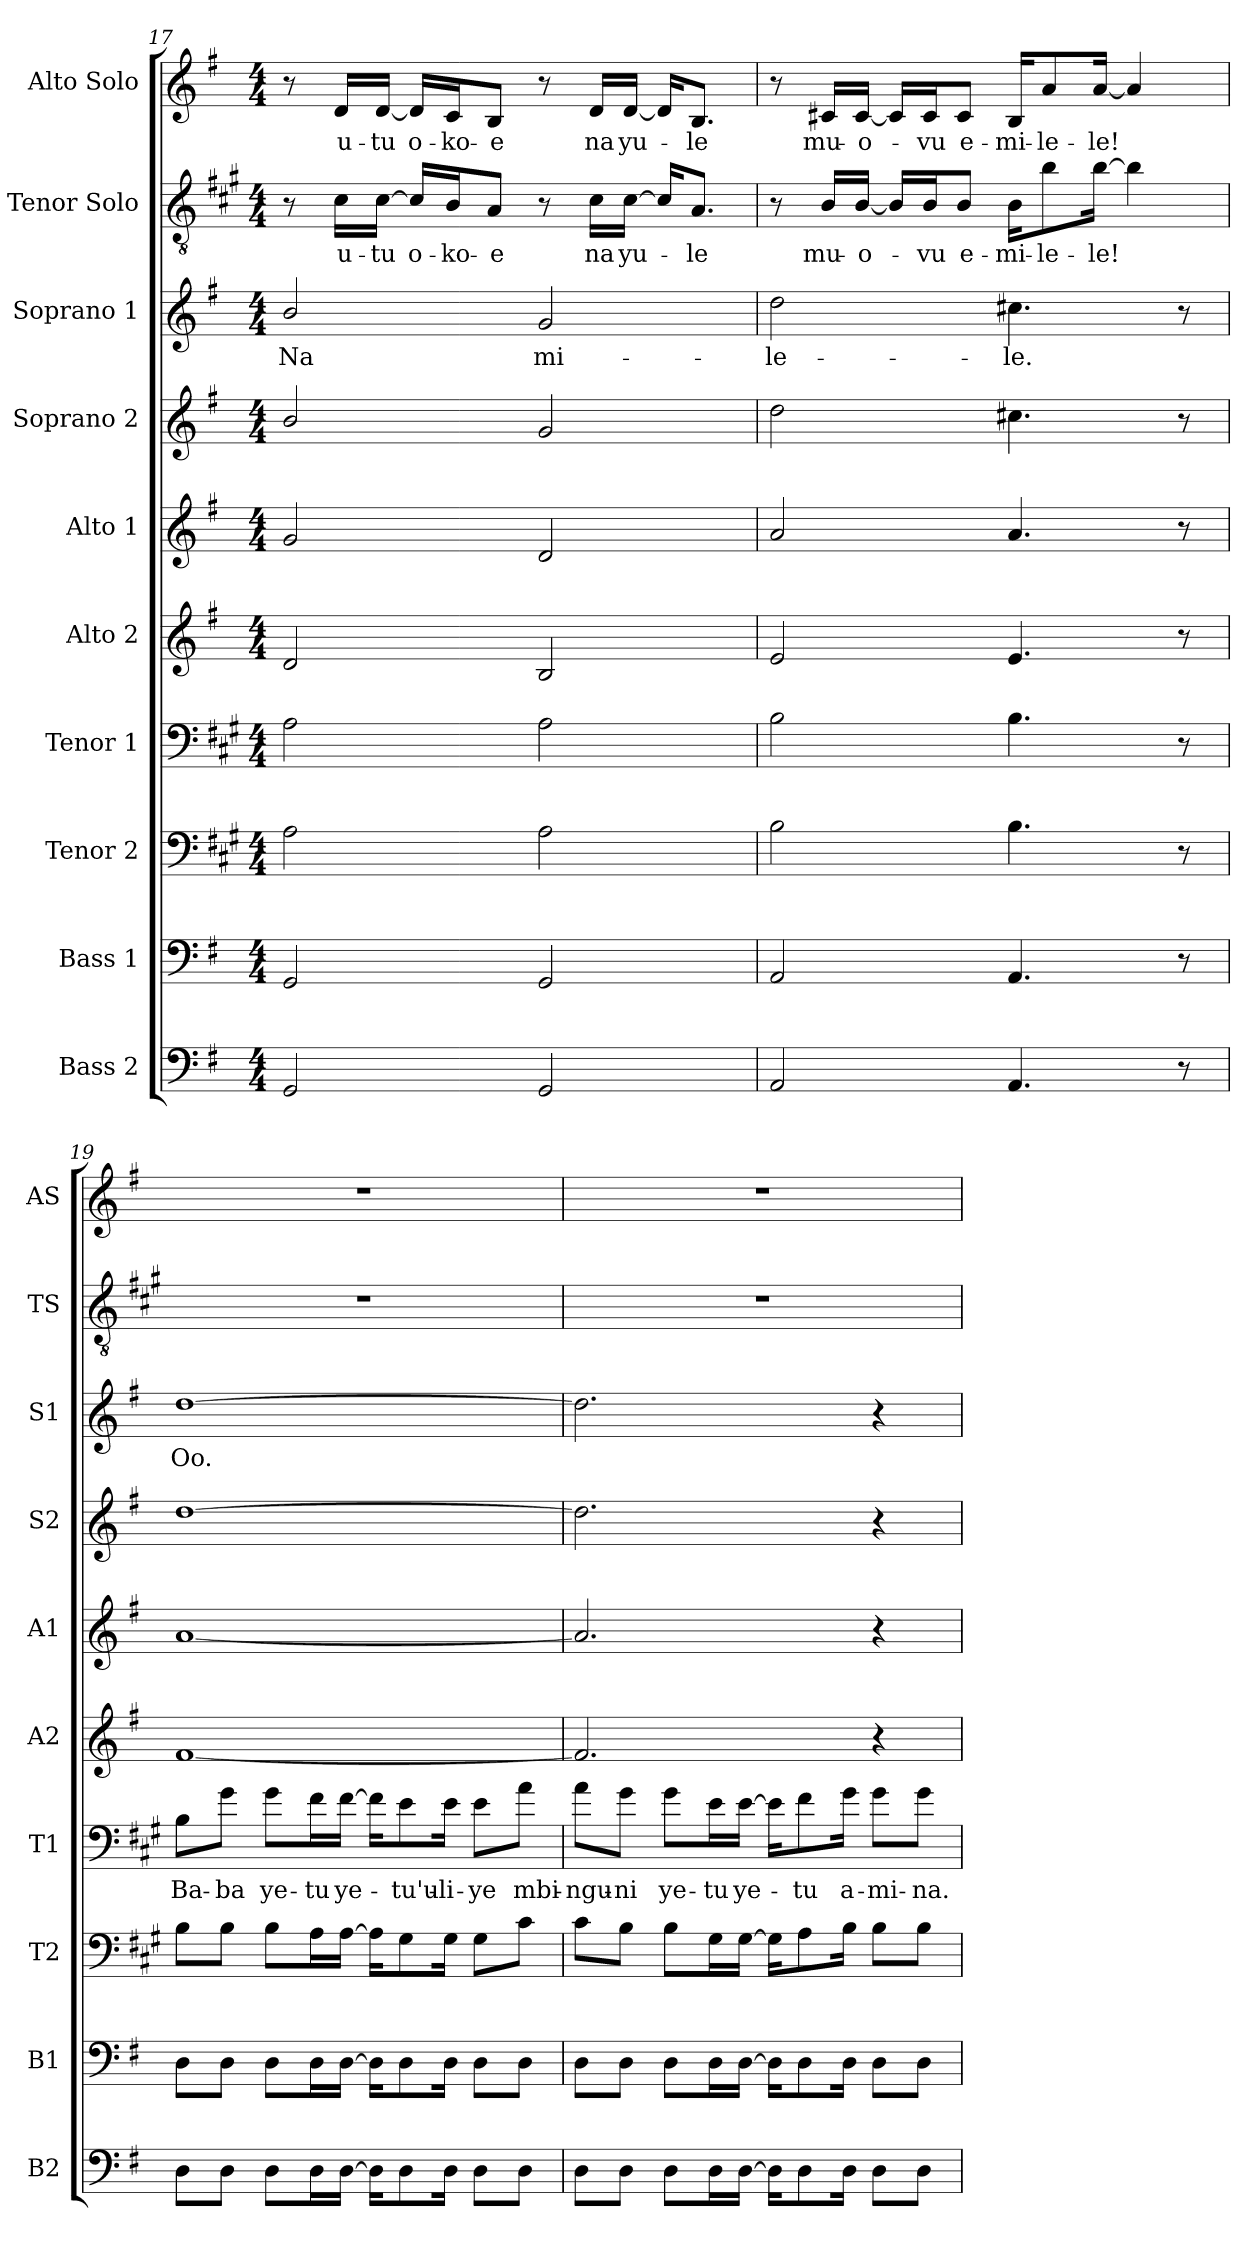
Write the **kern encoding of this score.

**kern	**kern	**kern	**kern	**text	**kern	**kern	**kern	**kern	**text	**kern	**text	**kern	**text
*part10	*part9	*part8	*part7	*part7	*part6	*part5	*part4	*part3	*part3	*part2	*part2	*part1	*part1
*staff10	*staff9	*staff8	*staff7	*staff7	*staff6	*staff5	*staff4	*staff3	*staff3	*staff2	*staff2	*staff1	*staff1
*I"Bass 2	*I"Bass 1	*I"Tenor 2	*I"Tenor 1	*	*I"Alto 2	*I"Alto 1	*I"Soprano 2	*I"Soprano 1	*	*I"Tenor Solo	*	*I"Alto Solo	*
*I'B2	*I'B1	*I'T2	*I'T1	*	*I'A2	*I'A1	*I'S2	*I'S1	*	*I'TS	*	*I'AS	*
!!LO:PB:g=z
*clefF4	*clefF4	*clefF4	*clefF4	*	*clefG2	*clefG2	*clefG2	*clefG2	*	*clefGv2	*	*clefG2	*
*	*	*ITrd1c2	*ITrd1c2	*	*	*	*	*	*	*ITrd1c2	*	*	*
*k[f#]	*k[f#]	*k[f#]	*k[f#]	*	*k[f#]	*k[f#]	*k[f#]	*k[f#]	*	*k[f#]	*	*k[f#]	*
*M4/4	*M4/4	*M4/4	*M4/4	*	*M4/4	*M4/4	*M4/4	*M4/4	*	*M4/4	*	*M4/4	*
=17	=17	=17	=17	=17	=17	=17	=17	=17	=17	=17	=17	=17	=17
!	!	!	!	!	!	!	!	!	!LO:LY:b	!	!	!	!
2GG/	2GG/	2G\	2G\	.	2d/	2g/	2b/	2b/	Na	8r	.	8r	.
!	!	!	!	!	!	!	!	!	!	!	!LO:LY:b	!	!LO:LY:b
.	.	.	.	.	.	.	.	.	.	16B\LL	u-	16d/LL	u-
!	!	!	!	!	!	!	!	!	!	!	!LO:LY:b	!	!LO:LY:b
.	.	.	.	.	.	.	.	.	.	[16B\JJ	-tu	[16d/JJ	-tu
!	!	!	!	!	!	!	!	!	!	!	!LO:LY:b	!	!LO:LY:b
.	.	.	.	.	.	.	.	.	.	16B/LL]	o-	16d/LL]	o-
!	!	!	!	!	!	!	!	!	!	!	!LO:LY:b	!	!LO:LY:b
.	.	.	.	.	.	.	.	.	.	16A/J	-ko-	16c/J	-ko-
!	!	!	!	!	!	!	!	!	!	!	!LO:LY:b	!	!LO:LY:b
.	.	.	.	.	.	.	.	.	.	8G/J	-e	8B/J	-e
!	!	!	!	!	!	!	!	!	!LO:LY:b	!	!	!	!
2GG/	2GG/	2G\	2G\	.	2B/	2d/	2g/	2g/	mi-	8r	.	8r	.
!	!	!	!	!	!	!	!	!	!	!	!LO:LY:b	!	!LO:LY:b
.	.	.	.	.	.	.	.	.	.	16B\LL	na	16d/LL	na
!	!	!	!	!	!	!	!	!	!	!	!LO:LY:b	!	!LO:LY:b
.	.	.	.	.	.	.	.	.	.	[16B\JJ	yu-	[16d/JJ	yu-
.	.	.	.	.	.	.	.	.	.	16B/KL]	.	16d/KL]	.
!	!	!	!	!	!	!	!	!	!	!	!LO:LY:b	!	!LO:LY:b
.	.	.	.	.	.	.	.	.	.	8.G/J	-le	8.B/J	-le
=18	=18	=18	=18	=18	=18	=18	=18	=18	=18	=18	=18	=18	=18
!	!	!	!	!	!	!	!	!	!LO:LY:b	!	!	!	!
2AA/	2AA/	2A\	2A\	.	2e/	2a/	2dd\	2dd\	-le-	8r	.	8r	.
!	!	!	!	!	!	!	!	!	!	!	!LO:LY:b	!	!LO:LY:b
.	.	.	.	.	.	.	.	.	.	16A/LL	mu-	16c#X/LL	mu-
!	!	!	!	!	!	!	!	!	!	!	!LO:LY:b	!	!LO:LY:b
.	.	.	.	.	.	.	.	.	.	[16A/JJ	-o-	[16c#/JJ	-o-
.	.	.	.	.	.	.	.	.	.	16A/LL]	.	16c#/LL]	.
!	!	!	!	!	!	!	!	!	!	!	!LO:LY:b	!	!LO:LY:b
.	.	.	.	.	.	.	.	.	.	16A/J	-vu	16c#/J	-vu
!	!	!	!	!	!	!	!	!	!	!	!LO:LY:b	!	!LO:LY:b
.	.	.	.	.	.	.	.	.	.	8A/J	e-	8c#/J	e-
!	!	!	!	!	!	!	!	!	!LO:LY:b	!	!LO:LY:b	!	!LO:LY:b
4.AA/	4.AA/	4.A\	4.A\	.	4.e/	4.a/	4.cc#X\	4.cc#X\	-le.	16A\KL	-mi-	16B/KL	-mi-
!	!	!	!	!	!	!	!	!	!	!	!LO:LY:b	!	!LO:LY:b
.	.	.	.	.	.	.	.	.	.	8a\	-le-	8a/	-le-
!	!	!	!	!	!	!	!	!	!	!	!LO:LY:b	!	!LO:LY:b
.	.	.	.	.	.	.	.	.	.	[16a\Jk	-le!	[16a/Jk	-le!
.	.	.	.	.	.	.	.	.	.	4a\]	.	4a/]	.
8r	8r	8r	8r	.	8r	8r	8r	8r	.	.	.	.	.
!!LO:PB:g=z
=19	=19	=19	=19	=19	=19	=19	=19	=19	=19	=19	=19	=19	=19
!	!	!	!	!LO:LY:b	!	!	!	!	!LO:LY:b	!	!	!	!
8D\L	8D\L	8A\L	8A\L	Ba-	[1f#	[1a	[1dd	[1dd	Oo.	1r	.	1r	.
!	!	!	!	!LO:LY:b	!	!	!	!	!	!	!	!	!
8D\J	8D\J	8A\J	8f#\J	-ba	.	.	.	.	.	.	.	.	.
!	!	!	!	!LO:LY:b	!	!	!	!	!	!	!	!	!
8D\L	8D\L	8A\L	8f#\L	ye-	.	.	.	.	.	.	.	.	.
!	!	!	!	!LO:LY:b	!	!	!	!	!	!	!	!	!
16D\L	16D\L	16G\L	16e\L	-tu	.	.	.	.	.	.	.	.	.
!	!	!	!	!LO:LY:b	!	!	!	!	!	!	!	!	!
[16D\JJ	[16D\JJ	[16G\JJ	[16e\JJ	ye-	.	.	.	.	.	.	.	.	.
16D\KL]	16D\KL]	16G\KL]	16e\KL]	.	.	.	.	.	.	.	.	.	.
!	!	!	!	!LO:LY:b	!	!	!	!	!	!	!	!	!
8D\	8D\	8F#\	8d\	-tu'u-	.	.	.	.	.	.	.	.	.
!	!	!	!	!LO:LY:b	!	!	!	!	!	!	!	!	!
16D\Jk	16D\Jk	16F#\Jk	16d\Jk	-li-	.	.	.	.	.	.	.	.	.
!	!	!	!	!LO:LY:b	!	!	!	!	!	!	!	!	!
8D\L	8D\L	8F#\L	8d\L	-ye	.	.	.	.	.	.	.	.	.
!	!	!	!	!LO:LY:b	!	!	!	!	!	!	!	!	!
8D\J	8D\J	8B\J	8g\J	mbi-	.	.	.	.	.	.	.	.	.
=20	=20	=20	=20	=20	=20	=20	=20	=20	=20	=20	=20	=20	=20
!	!	!	!	!LO:LY:b	!	!	!	!	!	!	!	!	!
8D\L	8D\L	8B\L	8g\L	-ngu-	2.f#/]	2.a/]	2.dd\]	2.dd\]	.	1r	.	1r	.
!	!	!	!	!LO:LY:b	!	!	!	!	!	!	!	!	!
8D\J	8D\J	8A\J	8f#\J	-ni	.	.	.	.	.	.	.	.	.
!	!	!	!	!LO:LY:b	!	!	!	!	!	!	!	!	!
8D\L	8D\L	8A\L	8f#\L	ye-	.	.	.	.	.	.	.	.	.
!	!	!	!	!LO:LY:b	!	!	!	!	!	!	!	!	!
16D\L	16D\L	16F#\L	16d\L	-tu	.	.	.	.	.	.	.	.	.
!	!	!	!	!LO:LY:b	!	!	!	!	!	!	!	!	!
[16D\JJ	[16D\JJ	[16F#\JJ	[16d\JJ	ye-	.	.	.	.	.	.	.	.	.
16D\KL]	16D\KL]	16F#\KL]	16d\KL]	.	.	.	.	.	.	.	.	.	.
!	!	!	!	!LO:LY:b	!	!	!	!	!	!	!	!	!
8D\	8D\	8G\	8e\	-tu	.	.	.	.	.	.	.	.	.
!	!	!	!	!LO:LY:b	!	!	!	!	!	!	!	!	!
16D\Jk	16D\Jk	16A\Jk	16f#\Jk	a-	.	.	.	.	.	.	.	.	.
!	!	!	!	!LO:LY:b	!	!	!	!	!	!	!	!	!
8D\L	8D\L	8A\L	8f#\L	-mi-	4r	4r	4r	4r	.	.	.	.	.
!	!	!	!	!LO:LY:b	!	!	!	!	!	!	!	!	!
8D\J	8D\J	8A\J	8f#\J	-na.	.	.	.	.	.	.	.	.	.
=	=	=	=	=	=	=	=	=	=	=	=	=	=
*-	*-	*-	*-	*-	*-	*-	*-	*-	*-	*-	*-	*-	*-
